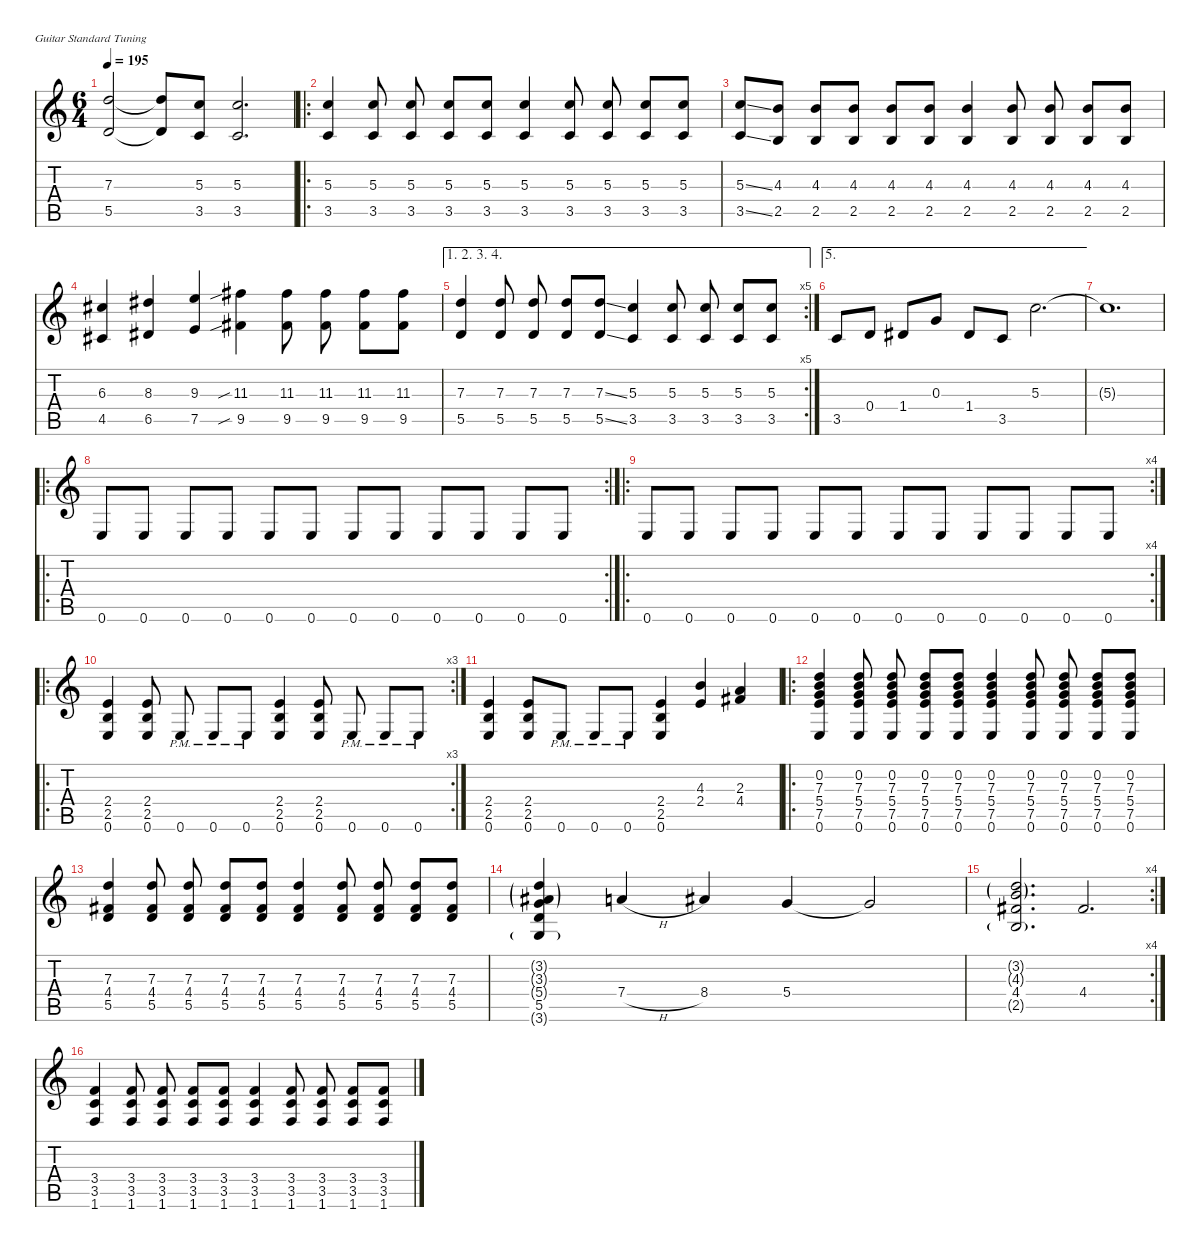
\defaultSystemsLayout 4
\hideDynamics
\bracketExtendMode nobrackets
\singleTrackTrackNamePolicy hidden
\multiTrackTrackNamePolicy hidden
\firstSystemTrackNameMode fullname
\firstSystemTrackNameOrientation horizontal
\otherSystemsTrackNameOrientation horizontal
\track ("Guitar 1" "dist.guit.") {instrument distortionguitar}
\staff {score tabs}
\tuning (E4 B3 G3 D3 A2 E2)
\ts (6 4)
\tempo 195
\clef g2
\ks c
(7.3 5.5).2{dy f beam Up} (7.3{t} 5.5{t}).8{beam Up} (5.3 3.5).8{beam Up} (5.3 3.5).2{d beam Up} |
\ro
(5.3 3.5).4{beam Up} (5.3 3.5).8{beam Up beam split} (5.3 3.5).8{beam Up} (5.3 3.5).8{beam Up} (5.3 3.5).8{beam Up} (5.3 3.5).4{beam Up} (5.3 3.5).8{beam Up beam split} (5.3 3.5).8{beam Up} (5.3 3.5).8{beam Up} (5.3 3.5).8{beam Up} |
(5.3{ss} 3.5{ss}).8{beam Up} (4.3 2.5).8{beam Up} (4.3 2.5).8{beam Up} (4.3 2.5).8{beam Up} (4.3 2.5).8{beam Up} (4.3 2.5).8{beam Up} (4.3 2.5).4{beam Up} (4.3 2.5).8{beam Up beam split} (4.3 2.5).8{beam Up} (4.3 2.5).8{beam Up} (4.3 2.5).8{beam Up} |
(6.3{acc #} 4.5{acc #}).4{beam Up} (8.3{acc #} 6.5{acc #}).4{beam Up} (9.3 7.5).4{beam Up} (11.3{sib acc #} 9.5{sib acc #}).4{beam Down} (11.3{acc #} 9.5{acc #}).8{beam Down beam split} (11.3{acc #} 9.5{acc #}).8{beam Down} (11.3{acc #} 9.5{acc #}).8{beam Down} (11.3{acc #} 9.5{acc #}).8{beam Down} |
\ae (1 2 3 4)
\rc 5
(7.3 5.5).4{beam Up} (7.3 5.5).8{beam Up beam split} (7.3 5.5).8{beam Up} (7.3 5.5).8{beam Up} (7.3{ss} 5.5{ss}).8{beam Up} (5.3 3.5).4{beam Up} (5.3 3.5).8{beam Up beam split} (5.3 3.5).8{beam Up} (5.3 3.5).8{beam Up} (5.3 3.5).8{beam Up} |
\ae 5
3.5.8{instrument acousticguitarsteel beam Up} 0.4.8{beam Up} 1.4{acc #}.8{beam Up} 0.3.8{beam Up} 1.4{acc #}.8{beam Up} 3.5.8{beam Up} 5.3.2{d beam Down} |
5.3{t}.1{d beam Down} |
\ro
\rc 2
0.6.8{instrument distortionguitar beam Up} 0.6.8{beam Up} 0.6.8{beam Up} 0.6.8{beam Up} 0.6.8{beam Up} 0.6.8{beam Up} 0.6.8{beam Up} 0.6.8{beam Up} 0.6.8{beam Up} 0.6.8{beam Up} 0.6.8{beam Up} 0.6.8{beam Up} |
\ro
\rc 4
0.6.8{beam Up} 0.6.8{beam Up} 0.6.8{beam Up} 0.6.8{beam Up} 0.6.8{beam Up} 0.6.8{beam Up} 0.6.8{beam Up} 0.6.8{beam Up} 0.6.8{beam Up} 0.6.8{beam Up} 0.6.8{beam Up} 0.6.8{beam Up} |
\ro
\rc 3
(2.4 2.5 0.6).4{beam Up} (2.4 2.5 0.6).8{beam Up beam split} 0.6{pm}.8{beam Up} 0.6{pm}.8{beam Up} 0.6{pm}.8{beam Up} (2.4 2.5 0.6).4{beam Up} (2.4 2.5 0.6).8{beam Up beam split} 0.6{pm}.8{beam Up} 0.6{pm}.8{beam Up} 0.6{pm}.8{beam Up} |
(2.4 2.5 0.6).4{beam Up} (2.4 2.5 0.6).8{beam Up} 0.6{pm}.8{beam Up} 0.6{pm}.8{beam Up} 0.6{pm}.8{beam Up} (2.4 2.5 0.6).4{beam Up} (4.3 2.4).4{beam Up} (2.3 4.4{acc #}).4{beam Up} |
\ro
(0.2 7.3 5.4 7.5 0.6).4{beam Up} (0.2 7.3 5.4 7.5 0.6).8{beam Up beam split} (0.2 7.3 5.4 7.5 0.6).8{beam Up} (0.2 7.3 5.4 7.5 0.6).8{beam Up} (0.2 7.3 5.4 7.5 0.6).8{beam Up} (0.2 7.3 5.4 7.5 0.6).4{beam Up} (0.2 7.3 5.4 7.5 0.6).8{beam Up beam split} (0.2 7.3 5.4 7.5 0.6).8{beam Up} (0.2 7.3 5.4 7.5 0.6).8{beam Up} (0.2 7.3 5.4 7.5 0.6).8{beam Up} |
(7.3 4.4{acc #} 5.5).4{beam Up} (7.3 4.4{acc #} 5.5).8{beam Up beam split} (7.3 4.4{acc #} 5.5).8{beam Up} (7.3 4.4{acc #} 5.5).8{beam Up} (7.3 4.4{acc #} 5.5).8{beam Up} (7.3 4.4{acc #} 5.5).4{beam Up} (7.3 4.4{acc #} 5.5).8{beam Up beam split} (7.3 4.4{acc #} 5.5).8{beam Up} (7.3 4.4{acc #} 5.5).8{beam Up} (7.3 4.4{acc #} 5.5).8{beam Up} |
(3.2{g} 3.3{g acc #} 5.4{g} 5.5 3.6{g}).4{beam Up} 7.4{h}.4{beam Up} 8.4{acc #}.4{beam Up} 5.4.4{beam Up} 5.4{t}.2{beam Up} |
\rc 4
(3.2{g} 4.3{g} 4.4{acc #} 2.5{g}).2{d beam Up} 4.4{acc #}.2{d beam Up} |
(3.4 3.5 1.6).4{beam Up} (3.4 3.5 1.6).8{beam Up beam split} (3.4 3.5 1.6).8{beam Up} (3.4 3.5 1.6).8{beam Up} (3.4 3.5 1.6).8{beam Up} (3.4 3.5 1.6).4{beam Up} (3.4 3.5 1.6).8{beam Up beam split} (3.4 3.5 1.6).8{beam Up} (3.4 3.5 1.6).8{beam Up} (3.4 3.5 1.6).8{beam Up}
